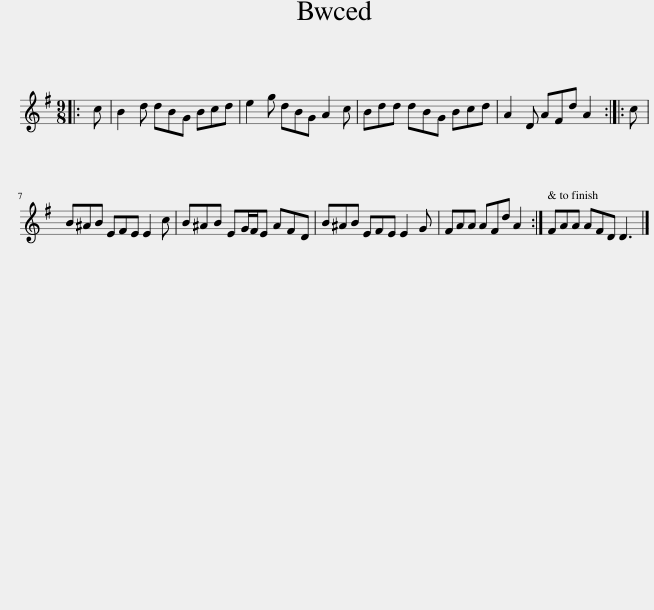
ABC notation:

X:1
L:1/8
M:9/8
I:linebreak $
K:G
V:1 treble
V:1
|: c | B2 d dBG Bcd | e2 g dBG A2 c | Bdd dBG Bcd | A2 D AFd A2 :: %5
 c |$ B^AB EFE E2 c | B^AB EG/F/E AFD | B^AB EFE E2 G | FAA AFd A2 :| %10
 FAA AFD D3 |] %11
